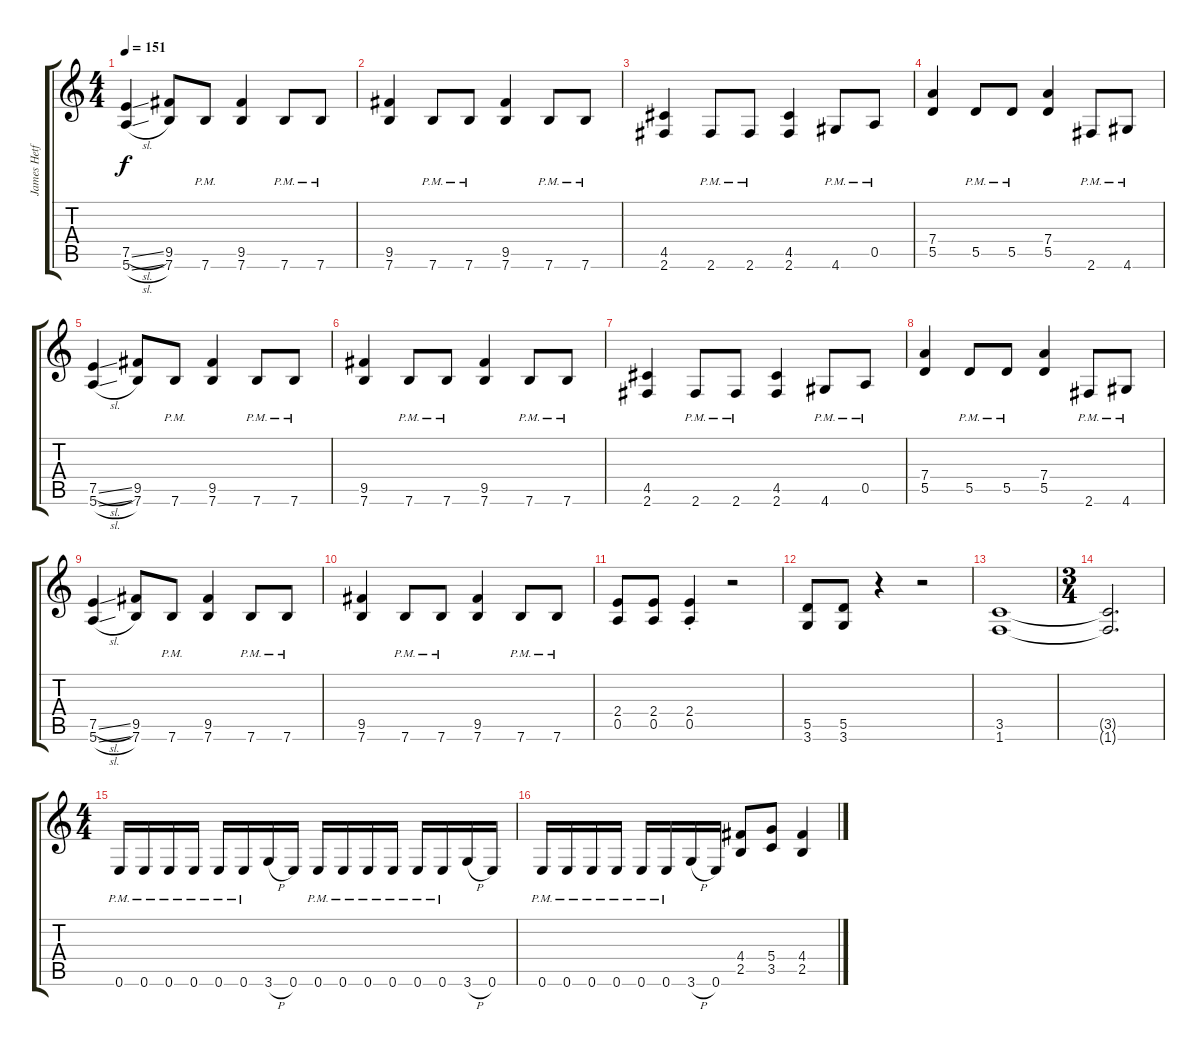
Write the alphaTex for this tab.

\track ("James Hetfield" "James Hetf") {instrument distortionguitar}
\staff {score tabs}
\tuning (E4 B3 G3 D3 A2 E2) {hide}
\ts (4 4)
\tempo 151
\clef g2
\ks c
(7.5{sl} 5.6{sl}).4{dy f} (9.5 7.6).8 7.6{pm}.8 (9.5 7.6).4 7.6{pm}.8 7.6{pm}.8 |
(9.5 7.6).4 7.6{pm}.8 7.6{pm}.8 (9.5 7.6).4 7.6{pm}.8 7.6{pm}.8 |
(4.5 2.6).4 2.6{pm}.8 2.6{pm}.8 (4.5 2.6).4 4.6{pm}.8 0.5{pm}.8 |
(7.4 5.5).4 5.5{pm}.8 5.5{pm}.8 (7.4 5.5).4 2.6{pm}.8 4.6{pm}.8 |
(7.5{sl} 5.6{sl}).4 (9.5 7.6).8 7.6{pm}.8 (9.5 7.6).4 7.6{pm}.8 7.6{pm}.8 |
(9.5 7.6).4 7.6{pm}.8 7.6{pm}.8 (9.5 7.6).4 7.6{pm}.8 7.6{pm}.8 |
(4.5 2.6).4 2.6{pm}.8 2.6{pm}.8 (4.5 2.6).4 4.6{pm}.8 0.5{pm}.8 |
(7.4 5.5).4 5.5{pm}.8 5.5{pm}.8 (7.4 5.5).4 2.6{pm}.8 4.6{pm}.8 |
(7.5{sl} 5.6{sl}).4 (9.5 7.6).8 7.6{pm}.8 (9.5 7.6).4 7.6{pm}.8 7.6{pm}.8 |
(9.5 7.6).4 7.6{pm}.8 7.6{pm}.8 (9.5 7.6).4 7.6{pm}.8 7.6{pm}.8 |
(2.4 0.5).8 (2.4 0.5).8 (2.4{st} 0.5{st}).4 r.2 |
(5.5 3.6).8 (5.5 3.6).8 r.4 r.2 |
(3.5 1.6).1 |
\ts (3 4)
(3.5{t} 1.6{t}).2{d} |
\ts (4 4)
0.6{pm}.16 0.6{pm}.16 0.6{pm}.16 0.6{pm}.16 0.6{pm}.16 0.6{pm}.16 3.6{h}.16 0.6.16 0.6{pm}.16 0.6{pm}.16 0.6{pm}.16 0.6{pm}.16 0.6{pm}.16 0.6{pm}.16 3.6{h}.16 0.6.16 |
0.6{pm}.16 0.6{pm}.16 0.6{pm}.16 0.6{pm}.16 0.6{pm}.16 0.6{pm}.16 3.6{h}.16 0.6.16 (4.4 2.5).8 (5.4 3.5).8 (4.4 2.5).4
